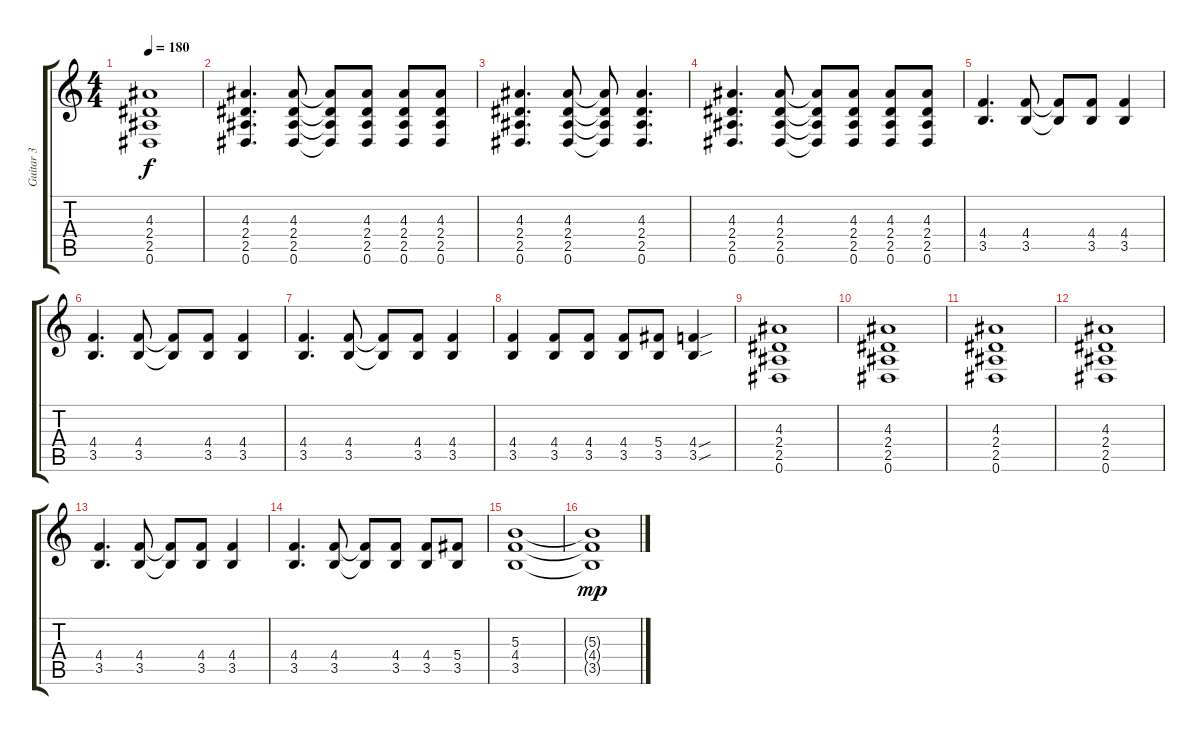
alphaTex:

\track ("Guitar 3" "Guitar 3") {instrument distortionguitar}
\staff {score tabs}
\tuning (Eb4 Bb3 Gb3 Db3 Ab2 Eb2) {hide}
\ts (4 4)
\tempo 180
\clef g2
\ks c
(4.3 2.4 2.5 0.6).1{dy f} |
(4.3 2.4 2.5 0.6).4{d} (4.3 2.4 2.5 0.6).8 (4.3{t} 2.4{t} 2.5{t} 0.6{t}).8 (4.3 2.4 2.5 0.6).8 (4.3 2.4 2.5 0.6).8 (4.3 2.4 2.5 0.6).8 |
(4.3 2.4 2.5 0.6).4{d} (4.3 2.4 2.5 0.6).8 (4.3{t} 2.4{t} 2.5{t} 0.6{t}).8 (4.3 2.4 2.5 0.6).4{d} |
(4.3 2.4 2.5 0.6).4{d} (4.3 2.4 2.5 0.6).8 (4.3{t} 2.4{t} 2.5{t} 0.6{t}).8 (4.3 2.4 2.5 0.6).8 (4.3 2.4 2.5 0.6).8 (4.3 2.4 2.5 0.6).8 |
(4.4 3.5).4{d} (4.4 3.5).8 (4.4{t} 3.5{t}).8 (4.4 3.5).8 (4.4 3.5).4 |
(4.4 3.5).4{d} (4.4 3.5).8 (4.4{t} 3.5{t}).8 (4.4 3.5).8 (4.4 3.5).4 |
(4.4 3.5).4{d} (4.4 3.5).8 (4.4{t} 3.5{t}).8 (4.4 3.5).8 (4.4 3.5).4 |
(4.4 3.5).4 (4.4 3.5).8 (4.4 3.5).8 (4.4 3.5).8 (5.4 3.5).8 (4.4{sou} 3.5{sou}).4 |
(4.3 2.4 2.5 0.6).1 |
(4.3 2.4 2.5 0.6).1 |
(4.3 2.4 2.5 0.6).1 |
(4.3 2.4 2.5 0.6).1 |
(4.4 3.5).4{d} (4.4 3.5).8 (4.4{t} 3.5{t}).8 (4.4 3.5).8 (4.4 3.5).4 |
(4.4 3.5).4{d} (4.4 3.5).8 (4.4{t} 3.5{t}).8 (4.4 3.5).8 (4.4 3.5).8 (5.4 3.5).8 |
(5.3 4.4 3.5).1 |
(5.3{t} 4.4{t} 3.5{t}).1{dy mp}
